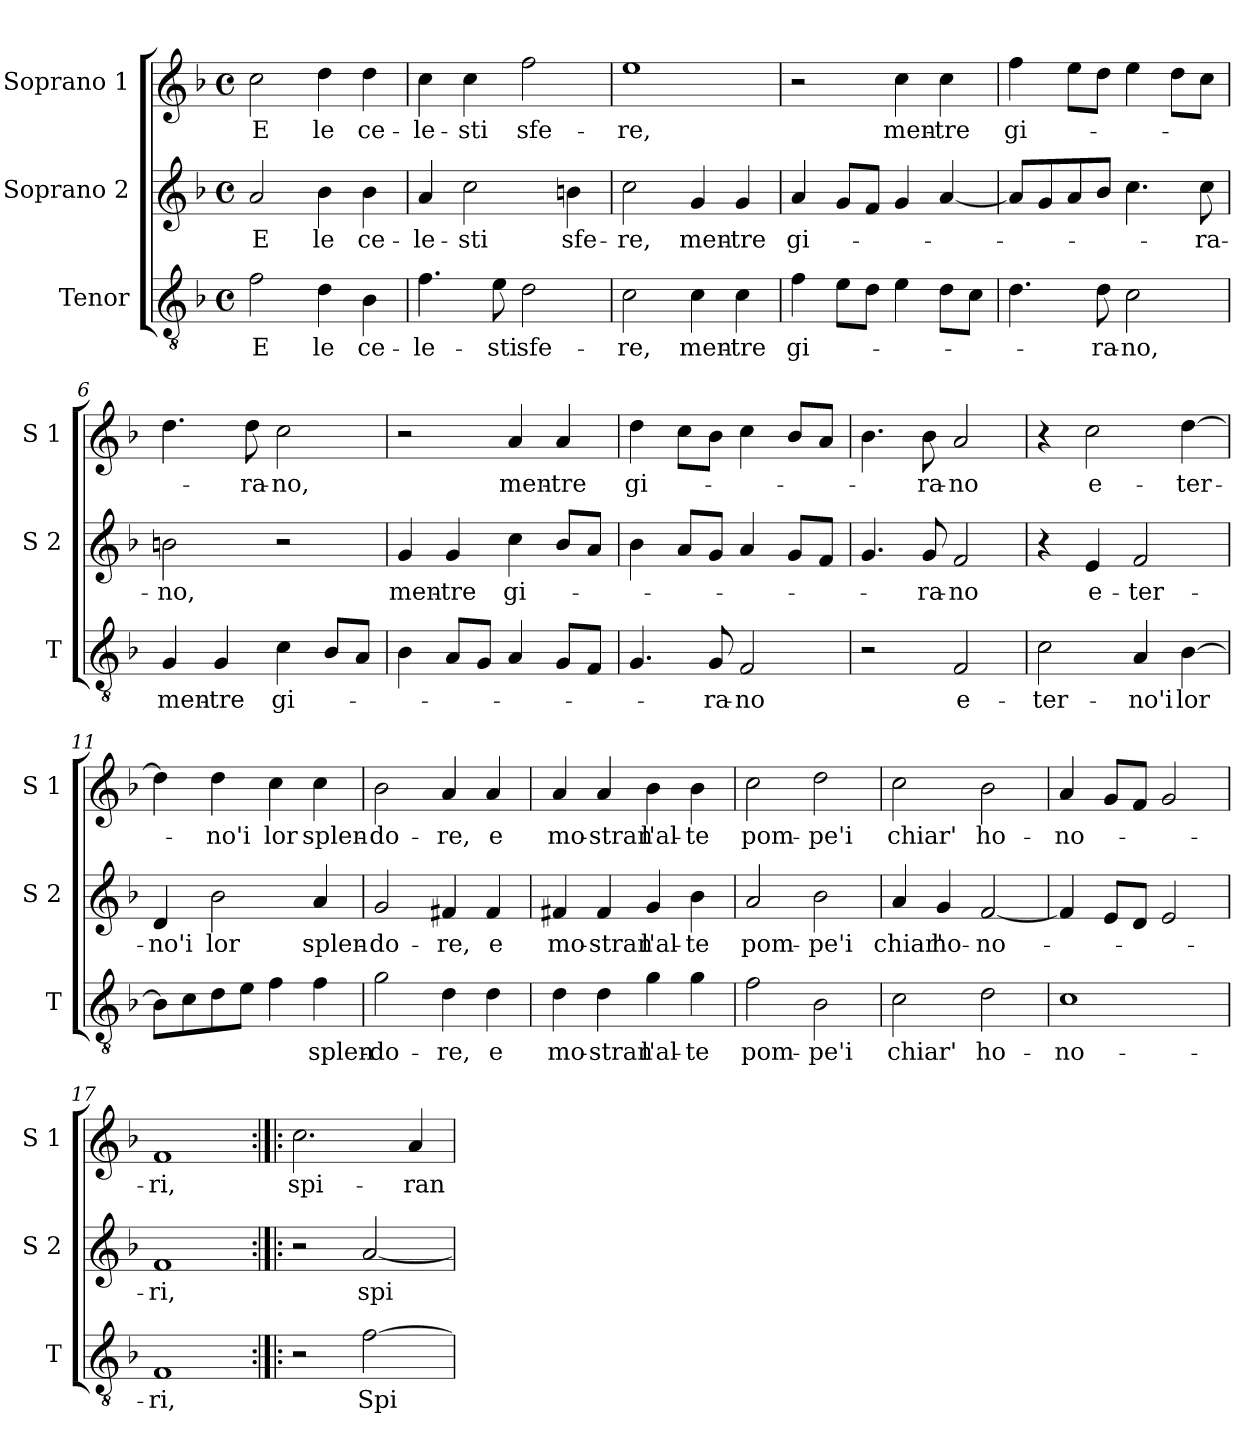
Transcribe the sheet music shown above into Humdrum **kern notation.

**kern	**text	**kern	**text	**kern	**text
*part3	*part3	*part2	*part2	*part1	*part1
*staff3	*staff3	*staff2	*staff2	*staff1	*staff1
*I"Tenor	*	*I"Soprano 2	*	*I"Soprano 1	*
*I'T	*	*I'S 2	*	*I'S 1	*
*clefGv2	*	*clefG2	*	*clefG2	*
*k[b-]	*	*k[b-]	*	*k[b-]	*
*F:	*	*F:	*	*F:	*
*M4/4	*	*M4/4	*	*M4/4	*
*met(c)	*	*met(c)	*	*met(c)	*
=1	=1	=1	=1	=1	=1
!	!LO:LY:b	!	!LO:LY:b	!	!LO:LY:b
2f\	E	2a/	E	2cc\	E
!	!LO:LY:b	!	!LO:LY:b	!	!LO:LY:b
4d\	le	4b-\	le	4dd\	le
!	!LO:LY:b	!	!LO:LY:b	!	!LO:LY:b
4B-\	ce-	4b-\	ce-	4dd\	ce-
=2	=2	=2	=2	=2	=2
!	!LO:LY:b	!	!LO:LY:b	!	!LO:LY:b
4.f\	-le-	4a/	-le-	4cc\	-le-
!	!	!	!LO:LY:b	!	!LO:LY:b
.	.	2cc\	-sti	4cc\	-sti
!	!LO:LY:b	!	!	!	!
8e\	-sti	.	.	.	.
!	!LO:LY:b	!	!	!	!LO:LY:b
2d\	sfe-	.	.	2ff\	sfe-
!	!	!	!LO:LY:b	!	!
.	.	4bn\	sfe-	.	.
=3	=3	=3	=3	=3	=3
!	!LO:LY:b	!	!LO:LY:b	!	!LO:LY:b
2c\	-re,	2cc\	-re,	1ee	-re,
!	!LO:LY:b	!	!LO:LY:b	!	!
4c\	men-	4g/	men-	.	.
!	!LO:LY:b	!	!LO:LY:b	!	!
4c\	-tre	4g/	-tre	.	.
=4	=4	=4	=4	=4	=4
!	!LO:LY:b	!	!LO:LY:b	!	!
4f\	gi-	4a/	gi-	2r	.
8e\L	.	8g/L	.	.	.
8d\J	.	8f/J	.	.	.
!	!	!	!	!	!LO:LY:b
4e\	.	4g/	.	4cc\	men-
!	!	!	!	!	!LO:LY:b
8d\L	.	[4a/	.	4cc\	-tre
8c\J	.	.	.	.	.
=5	=5	=5	=5	=5	=5
!	!	!	!	!	!LO:LY:b
4.d\	.	8a/L]	.	4ff\	gi-
.	.	8g/	.	.	.
.	.	8a/	.	8ee\L	.
!	!LO:LY:b	!	!	!	!
8d\	-ra-	8b-/J	.	8dd\J	.
!	!LO:LY:b	!	!	!	!
2c\	-no,	4.cc\	.	4ee\	.
.	.	.	.	8dd\L	.
!	!	!	!LO:LY:b	!	!
.	.	8cc\	-ra-	8cc\J	.
!!LO:LB:g=z
=6	=6	=6	=6	=6	=6
!	!LO:LY:b	!	!LO:LY:b	!	!
4G/	men-	2bn\	-no,	4.dd\	.
!	!LO:LY:b	!	!	!	!
4G/	-tre	.	.	.	.
!	!	!	!	!	!LO:LY:b
.	.	.	.	8dd\	-ra-
!	!LO:LY:b	!	!	!	!LO:LY:b
4c\	gi-	2r	.	2cc\	-no,
8B-/L	.	.	.	.	.
8A/J	.	.	.	.	.
=7	=7	=7	=7	=7	=7
!	!	!	!LO:LY:b	!	!
4B-\	.	4g/	men-	2r	.
!	!	!	!LO:LY:b	!	!
8A/L	.	4g/	-tre	.	.
8G/J	.	.	.	.	.
!	!	!	!LO:LY:b	!	!LO:LY:b
4A/	.	4cc\	gi-	4a/	men-
!	!	!	!	!	!LO:LY:b
8G/L	.	8b-/L	.	4a/	-tre
8F/J	.	8a/J	.	.	.
=8	=8	=8	=8	=8	=8
!	!	!	!	!	!LO:LY:b
4.G/	.	4b-\	.	4dd\	gi-
.	.	8a/L	.	8cc\L	.
!	!LO:LY:b	!	!	!	!
8G/	-ra-	8g/J	.	8b-\J	.
!	!LO:LY:b	!	!	!	!
2F/	-no	4a/	.	4cc\	.
.	.	8g/L	.	8b-/L	.
.	.	8f/J	.	8a/J	.
=9	=9	=9	=9	=9	=9
2r	.	4.g/	.	4.b-\	.
!	!	!	!LO:LY:b	!	!LO:LY:b
.	.	8g/	-ra-	8b-\	-ra-
!	!LO:LY:b	!	!LO:LY:b	!	!LO:LY:b
2F/	e-	2f/	-no	2a/	-no
=10	=10	=10	=10	=10	=10
!	!LO:LY:b	!	!	!	!
2c\	-ter-	4r	.	4r	.
!	!	!	!LO:LY:b	!	!LO:LY:b
.	.	4e/	e-	2cc\	e-
!	!LO:LY:b	!	!LO:LY:b	!	!
4A/	-no'i	2f/	-ter-	.	.
!	!LO:LY:b	!	!	!	!LO:LY:b
[4B-\	lor	.	.	[4dd\	-ter-
=11	=11	=11	=11	=11	=11
!	!	!	!LO:LY:b	!	!
8B-\L]	.	4d/	-no'i	4dd\]	.
8c\	.	.	.	.	.
!	!	!	!LO:LY:b	!	!LO:LY:b
8d\	.	2b-\	lor	4dd\	-no'i
8e\J	.	.	.	.	.
!	!	!	!	!	!LO:LY:b
4f\	.	.	.	4cc\	lor
!	!LO:LY:b	!	!LO:LY:b	!	!LO:LY:b
4f\	splen-	4a/	splen-	4cc\	splen-
!!LO:LB:g=z
=12	=12	=12	=12	=12	=12
!	!LO:LY:b	!	!LO:LY:b	!	!LO:LY:b
2g\	-do-	2g/	-do-	2b-\	-do-
!	!LO:LY:b	!	!LO:LY:b	!	!LO:LY:b
4d\	-re,	4f#X/	-re,	4a/	-re,
!	!LO:LY:b	!	!LO:LY:b	!	!LO:LY:b
4d\	e	4f#/	e	4a/	e
=13	=13	=13	=13	=13	=13
!	!LO:LY:b	!	!LO:LY:b	!	!LO:LY:b
4d\	mo-	4f#X/	mo-	4a/	mo-
!	!LO:LY:b	!	!LO:LY:b	!	!LO:LY:b
4d\	-stran	4f#/	-stran	4a/	-stran
!	!LO:LY:b	!	!LO:LY:b	!	!LO:LY:b
4g\	l'al-	4g/	l'al-	4b-\	l'al-
!	!LO:LY:b	!	!LO:LY:b	!	!LO:LY:b
4g\	-te	4b-\	-te	4b-\	-te
=14	=14	=14	=14	=14	=14
!	!LO:LY:b	!	!LO:LY:b	!	!LO:LY:b
2f\	pom-	2a/	pom-	2cc\	pom-
!	!LO:LY:b	!	!LO:LY:b	!	!LO:LY:b
2B-\	-pe'i	2b-\	-pe'i	2dd\	-pe'i
=15	=15	=15	=15	=15	=15
!	!LO:LY:b	!	!LO:LY:b	!	!LO:LY:b
2c\	chiar'	4a/	chiar'	2cc\	chiar'
!	!	!	!LO:LY:b	!	!
.	.	4g/	ho-	.	.
!	!LO:LY:b	!	!LO:LY:b	!	!LO:LY:b
2d\	ho-	[2f/	-no-	2b-\	ho-
=16	=16	=16	=16	=16	=16
!	!LO:LY:b	!	!	!	!LO:LY:b
1c	-no-	4f/]	.	4a/	-no-
.	.	8e/L	.	8g/L	.
.	.	8d/J	.	8f/J	.
.	.	2e/	.	2g/	.
=17	=17	=17	=17	=17	=17
!	!LO:LY:b	!	!LO:LY:b	!	!LO:LY:b
1F	-ri,	1f	-ri,	1f	-ri,
!!LO:PB:g=z
=18:|!|:	=18:|!|:	=18:|!|:	=18:|!|:	=18:|!|:	=18:|!|:
!	!	!	!	!	!LO:LY:b
2r	.	2r	.	2.cc\	spi-
!	!LO:LY:b	!	!LO:LY:b	!	!
[2f\	Spi-	[2a/	spi-	.	.
!	!	!	!	!	!LO:LY:b
.	.	.	.	4a/	-ran
=	=	=	=	=	=
*-	*-	*-	*-	*-	*-
